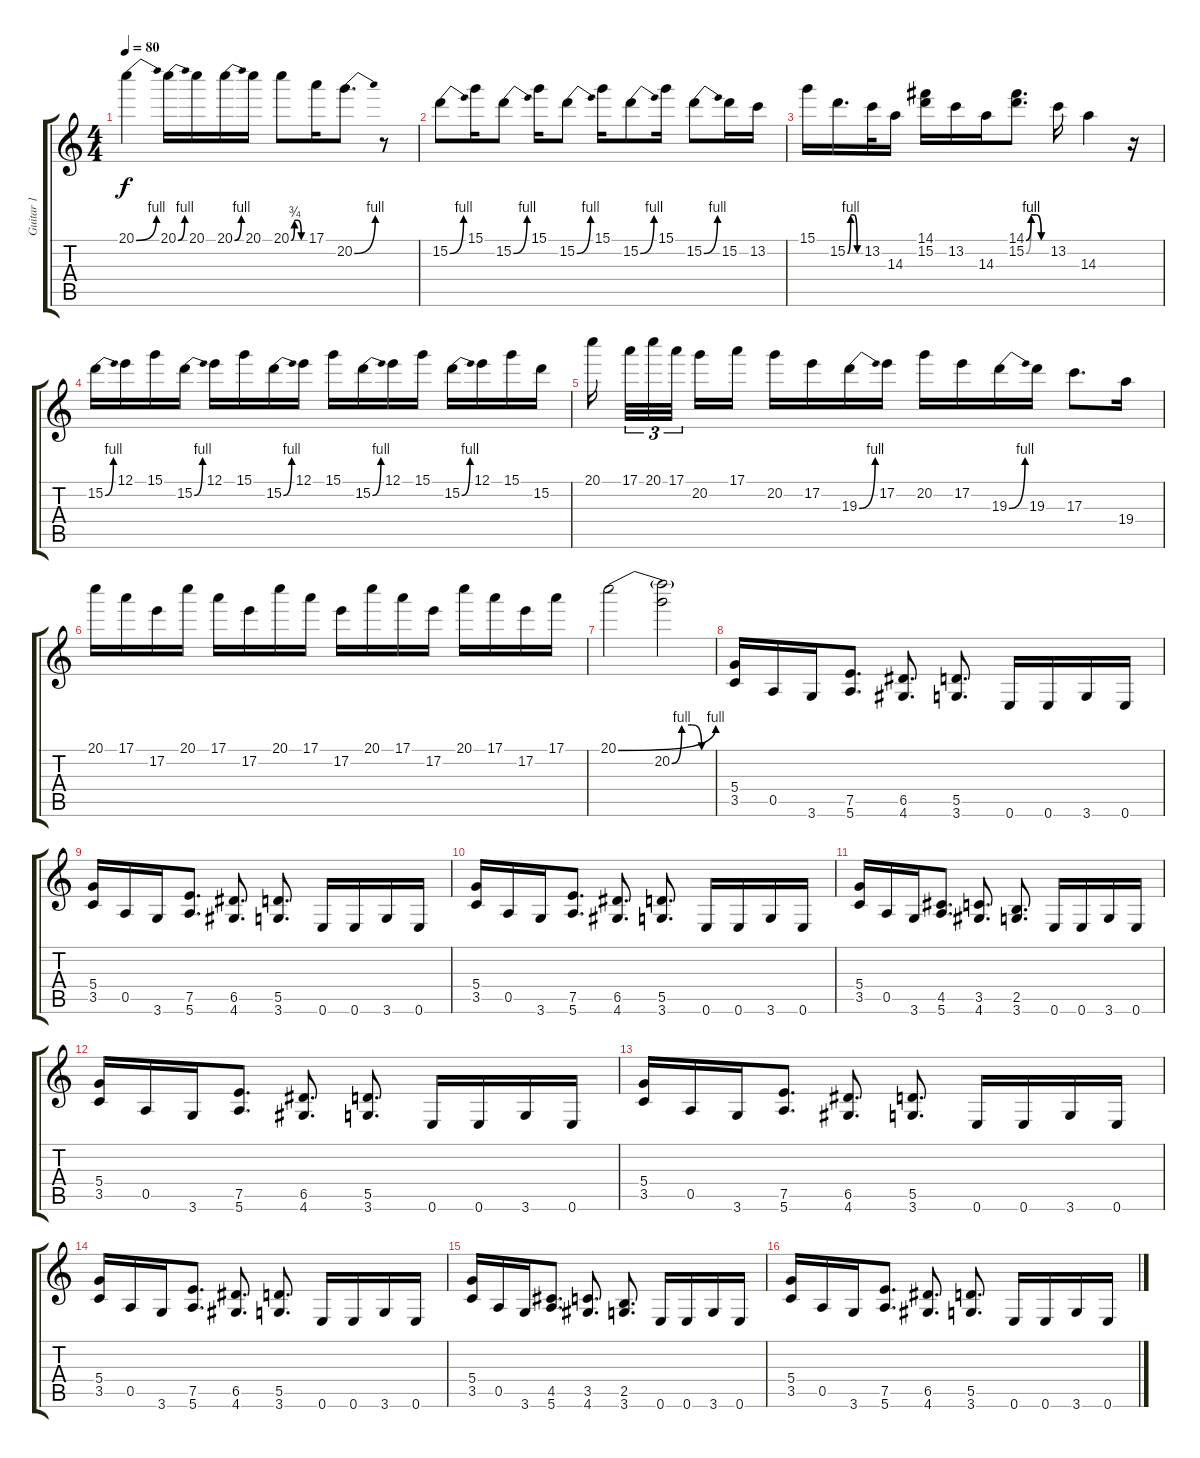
\track ("Guitar 1" "Guitar 1") {instrument overdrivenguitar}
\staff {score tabs}
\tuning (E4 B3 G3 D3 A2 E2) {hide}
\ts (4 4)
\tempo 80
\clef g2
\ks c
20.1{be (bend 0 0 60 4)}.4{dy f} 20.1{be (bend 0 0 60 4)}.16 20.1.16 20.1{be (bend 0 0 60 4)}.16 20.1.16 20.1{be (custom 0 0 15 3 30 3 45 0 60 0)}.8 17.1.16 20.2{be (bend 0 0 60 4)}.8{d} r.8 |
15.2{be (bend 0 0 60 4)}.8 15.1.16 15.2{be (bend 0 0 60 4)}.8 15.1.16 15.2{be (bend 0 0 60 4)}.8 15.1.16 15.2{be (bend 0 0 60 4)}.8 15.1.16 15.2{be (bend 0 0 60 4)}.8 15.2.16 13.2.16 |
15.1.16 15.2{be (custom 0 0 15 4 30 4 45 0 60 0)}.16{d} 13.2.32 14.3.16 (14.1 15.2).16 13.2.16 14.3.16 (14.1{be (custom 0 0 15 4 30 4 45 0 60 0)} 15.2{be (custom 0 0 15 4 30 4 45 0 60 0)}).8{d} 13.2.16 14.3.4 r.16 |
15.2{be (bend 0 0 60 4)}.16 12.1.16 15.1.16 15.2{be (bend 0 0 60 4)}.16 12.1.16 15.1.16 15.2{be (bend 0 0 60 4)}.16 12.1.16 15.1.16 15.2{be (bend 0 0 60 4)}.16 12.1.16 15.1.16 15.2{be (bend 0 0 60 4)}.16 12.1.16 15.1.16 15.2.16 |
20.1.16{beam splitsecondary} 17.1.32{tu (3 2)} 20.1.32{tu (3 2)} 17.1.32{tu (3 2) beam splitsecondary} 20.2.16 17.1.16 20.2.16 17.2.16 19.3{be (bend 0 0 60 4)}.16 17.2.16 20.2.16 17.2.16 19.3{be (bend 0 0 60 4)}.16 19.3.16 17.3.8{d} 19.4.16 |
20.1.16 17.1.16 17.2.16 20.1.16 17.1.16 17.2.16 20.1.16 17.1.16 17.2.16 20.1.16 17.1.16 17.2.16 20.1.16 17.1.16 17.2.16 17.1.16 |
20.1{be (bend 0 0 60 4)}.2 (20.1{t} 20.2{be (custom 0 0 15 4 30 4 45 0 60 0)}).2 |
(5.4 3.5).16 0.5.16 3.6.16 (7.5 5.6).8{d} (6.5 4.6).8{d} (5.5 3.6).8{d} 0.6.16 0.6.16 3.6.16 0.6.16 |
(5.4 3.5).16 0.5.16 3.6.16 (7.5 5.6).8{d} (6.5 4.6).8{d} (5.5 3.6).8{d} 0.6.16 0.6.16 3.6.16 0.6.16 |
(5.4 3.5).16 0.5.16 3.6.16 (7.5 5.6).8{d} (6.5 4.6).8{d} (5.5 3.6).8{d} 0.6.16 0.6.16 3.6.16 0.6.16 |
(5.4 3.5).16 0.5.16 3.6.16 (4.5 5.6).8{d} (3.5 4.6).8{d} (2.5 3.6).8{d} 0.6.16 0.6.16 3.6.16 0.6.16 |
(5.4 3.5).16 0.5.16 3.6.16 (7.5 5.6).8{d} (6.5 4.6).8{d} (5.5 3.6).8{d} 0.6.16 0.6.16 3.6.16 0.6.16 |
(5.4 3.5).16 0.5.16 3.6.16 (7.5 5.6).8{d} (6.5 4.6).8{d} (5.5 3.6).8{d} 0.6.16 0.6.16 3.6.16 0.6.16 |
(5.4 3.5).16 0.5.16 3.6.16 (7.5 5.6).8{d} (6.5 4.6).8{d} (5.5 3.6).8{d} 0.6.16 0.6.16 3.6.16 0.6.16 |
(5.4 3.5).16 0.5.16 3.6.16 (4.5 5.6).8{d} (3.5 4.6).8{d} (2.5 3.6).8{d} 0.6.16 0.6.16 3.6.16 0.6.16 |
(5.4 3.5).16 0.5.16 3.6.16 (7.5 5.6).8{d} (6.5 4.6).8{d} (5.5 3.6).8{d} 0.6.16 0.6.16 3.6.16 0.6.16
